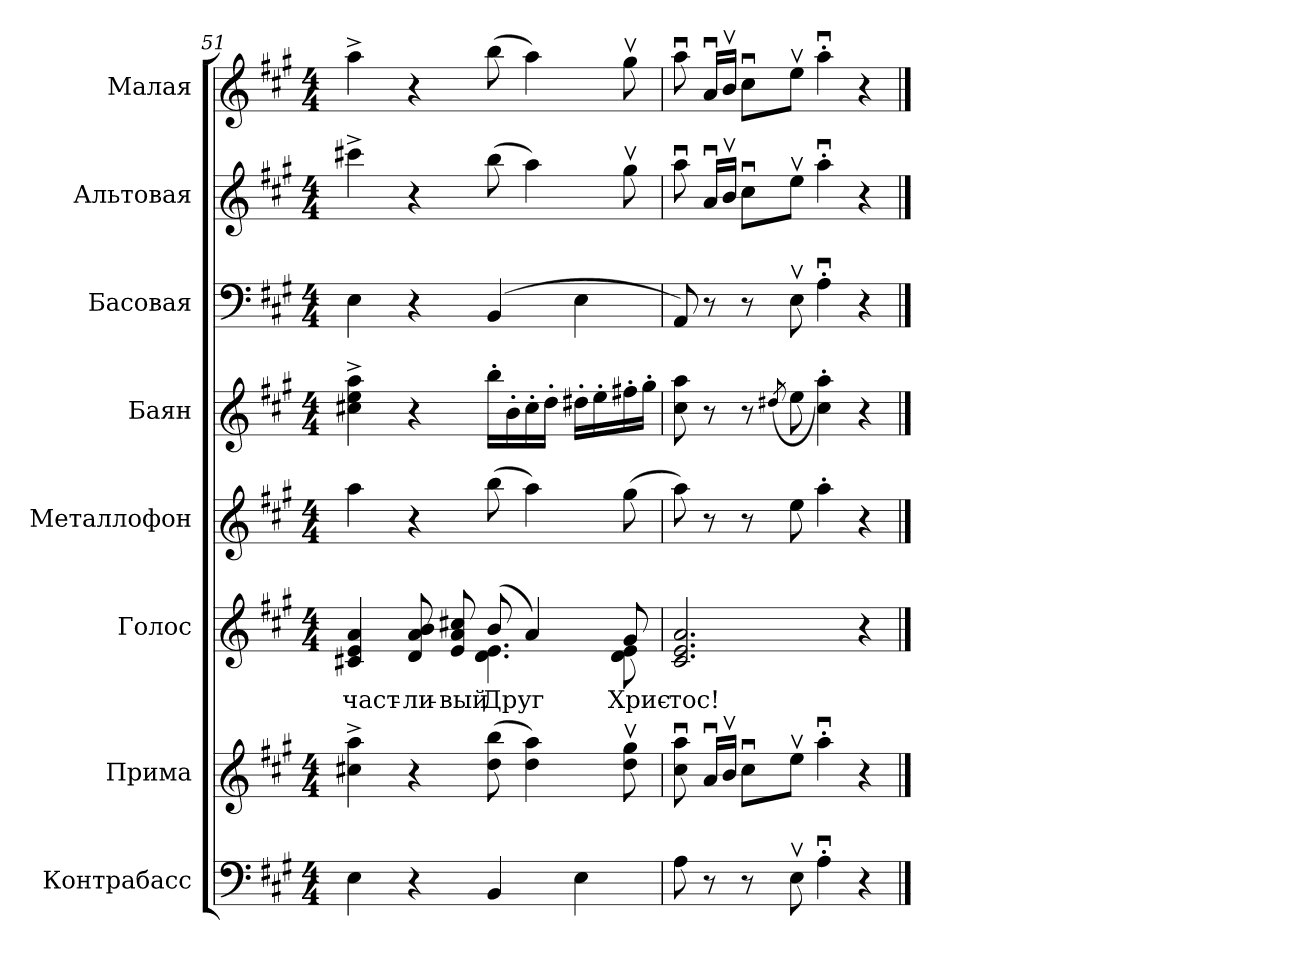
**kern	**kern	**kern	**text	**kern	**kern	**kern	**kern	**kern
*part8	*part7	*part6	*part6	*part5	*part4	*part3	*part2	*part1
*staff8	*staff7	*staff6	*staff6	*staff5	*staff4	*staff3	*staff2	*staff1
*I"Контрабасс	*I"Прима	*I"Голос	*	*I"Meталлофон	*I"Баян	*I"Басовая	*I"Альтовая	*I"Малая
*clefF4	*clefG2	*clefG2	*	*clefG2	*clefG2	*clefF4	*clefG2	*clefG2
*ITrd7c12	*ITrd7c12	*	*	*ITrd-7c-12	*	*	*	*
*k[f#c#g#]	*k[f#c#g#]	*k[f#c#g#]	*	*k[f#c#g#]	*k[f#c#g#]	*k[f#c#g#]	*k[f#c#g#]	*k[f#c#g#]
*A:	*A:	*A:	*	*A:	*A:	*A:	*A:	*A:
*M4/4	*M4/4	*M4/4	*	*M4/4	*M4/4	*M4/4	*M4/4	*M4/4
=51	=51	=51	=51	=51	=51	=51	=51	=51
!	!	!	!LO:LY:b:color=#000000	!	!	!	!	!
*	*	*^	*	*	*^	*	*	*
4EEi\	4c#Xi\^ 4ai^	4c#Xi/ 4ei 4ai	2ryy	-част-	4aaai\	4cc#Xi\^ 4eei^ 4aai^	4ryy	4Ei\	4ccc#X^i\	4aa^i\
!	!	!	!	!LO:LY:b:color=#000000	!	!	!	!	!	!
4r	4r	8di/ 8ai 8bi	.	-ли-	4r	4r	4ryy	4r	4r	4r
!	!	!	!	!LO:LY:b:color=#000000	!	!	!	!	!	!
.	.	8ei/ 8ai 8cc#Xi	.	-вый	.	.	.	.	.	.
!	!	!	!	!LO:LY:b:color=#000000	!	!	!	!	!	!
4BBBi/	(8di\ 8bi	(8bi/	4.di\ 4.ei	Друг	(8bbbi\	16bb'i\LL	4.ryy	(4BBi/	(8bbi\	(8bbi\
.	.	.	.	.	.	16b'i\	.	.	.	.
.	4di\ 4ai)	4ai/)	.	.	4aaai\)	16cc#'i\	.	.	4aai\)	4aai\)
.	.	.	.	.	.	16dd'i\JJ	.	.	.	.
4EEi\	.	.	.	.	.	16dd#X'i\LL	.	4Ei\	.	.
.	.	.	.	.	.	16ee'i\	.	.	.	.
!	!	!	!	!LO:LY:b:color=#000000	!	!	!	!	!	!
.	8di\v 8g#iv	8g#i/	8di\ 8ei	Хрис-	(8ggg#i\	16ff#X'i\	8ryy	.	8gg#vi\	8gg#vi\
.	.	.	.	.	.	16gg#'i\JJ	.	.	.	.
*	*	*v	*v	*	*	*v	*v	*	*	*
=52	=52	=52	=52	=52	=52	=52	=52	=52
!	!	!	!LO:LY:b:color=#000000	!	!	!	!	!
8AAi\	8c#i\u 8aiu	2.c#i/ 2.ei 2.ai	-тос!	8aaai\)	8cc#i\ 8aai	8AAi/)	8aaui\	8aaui\
8r	16Aui/LL	.	.	8r	8r	8r	16aui/LL	16aui/LL
.	16Bvi/JJ	.	.	.	.	.	16bvi/JJ	16bvi/JJ
8r	8c#ui\L	.	.	8r	8r	8r	8cc#ui\L	8cc#ui\L
.	.	.	.	.	(8qdd#Xi/	.	.	.
8EEvi\	8evi\J	.	.	8eeei\	8eei\	8Evi\	8eevi\J	8eevi\J
4AAu'i\	4au'i\	.	.	4aaa'i\	4cc#i\' 4aai')	4Au'i\	4aau'i\	4aau'i\
4r	4r	4r	.	4r	4r	4r	4r	4r
==	==	==	==	==	==	==	==	==
*-	*-	*-	*-	*-	*-	*-	*-	*-
